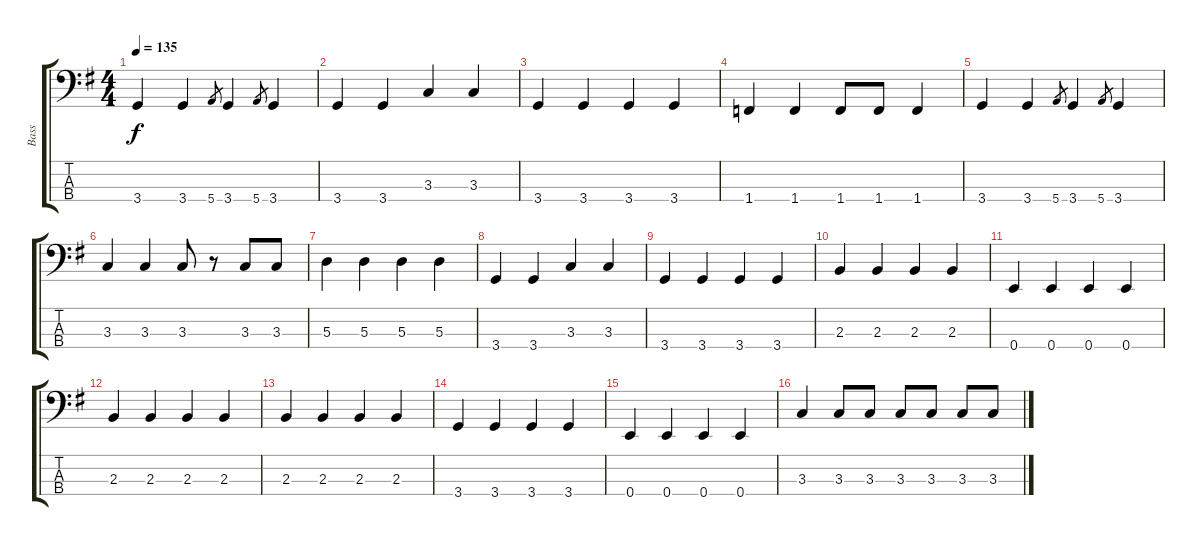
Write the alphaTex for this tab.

\track ("Bass" "Bass") {instrument electricbassfinger}
\staff {score tabs}
\tuning (G2 D2 A1 E1) {hide}
\ts (4 4)
\tempo 135
\clef f4
\ks g
3.4.4{dy f} 3.4.4 5.4.8{gr} 3.4.4 5.4.8{gr} 3.4.4 |
3.4.4 3.4.4 3.3.4 3.3.4 |
3.4.4 3.4.4 3.4.4 3.4.4 |
1.4.4 1.4.4 1.4.8 1.4.8 1.4.4 |
3.4.4 3.4.4 5.4.8{gr} 3.4.4 5.4.8{gr} 3.4.4 |
3.3.4 3.3.4 3.3.8 r.8 3.3.8 3.3.8 |
5.3.4 5.3.4 5.3.4 5.3.4 |
3.4.4 3.4.4 3.3.4 3.3.4 |
3.4.4 3.4.4 3.4.4 3.4.4 |
2.3.4 2.3.4 2.3.4 2.3.4 |
0.4.4 0.4.4 0.4.4 0.4.4 |
2.3.4 2.3.4 2.3.4 2.3.4 |
2.3.4 2.3.4 2.3.4 2.3.4 |
3.4.4 3.4.4 3.4.4 3.4.4 |
0.4.4 0.4.4 0.4.4 0.4.4 |
3.3.4 3.3.8 3.3.8 3.3.8 3.3.8 3.3.8 3.3.8
